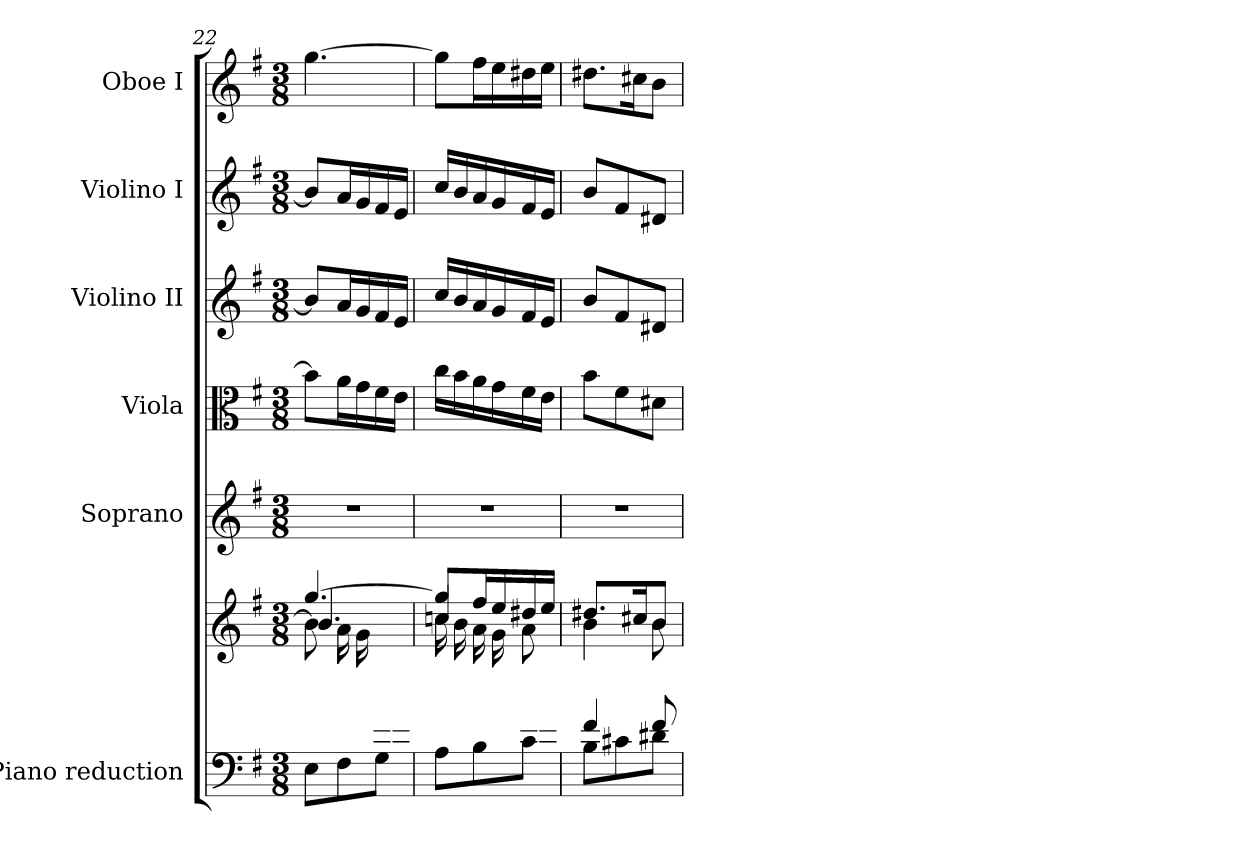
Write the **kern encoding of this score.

**kern	**kern	**kern	**kern	**kern	**kern	**kern
*part6	*part6	*part5	*part4	*part3	*part2	*part1
*staff7	*staff6	*staff5	*staff4	*staff3	*staff2	*staff1
*I"Piano reduction	*	*I"Soprano	*I"Viola	*I"Violino II	*I"Violino I	*I"Oboe I
*I'Pno	*	*	*I'Vla	*I'Vln	*I'Vln	*I'Ob
*clefF4	*clefG2	*clefG2	*clefC3	*clefG2	*clefG2	*clefG2
*k[f#]	*k[f#]	*k[f#]	*k[f#]	*k[f#]	*k[f#]	*k[f#]
*M3/8	*M3/8	*M3/8	*M3/8	*M3/8	*M3/8	*M3/8
=22	=22	=22	=22	=22	=22	=22
*^	*^	*	*	*	*	*
*	*	*	*^	*	*	*	*	*
4ryy	8E\L	[4.gg/	8b\L]	4.b/	4.r	8b\L]	8b/L]	8b/L]	[4.gg\
.	8F#\	.	16a\L	.	.	16a\L	16a/L	16a/L	.
.	.	.	16g\	.	.	16g\	16g/	16g/	.
16f#/	8G\J	.	8ryy	.	.	16f#\	16f#/	16f#/	.
16e/JJ	.	.	.	.	.	16e\JJ	16e/JJ	16e/JJ	.
=23	=23	=23	=23	=23	=23	=23	=23	=23	=23
4ryy	8A\L	8gg/L]	16ccn\LL	4cc/	4.r	16cc\LL	16cc/LL	16cc/LL	8gg\L]
.	.	.	16b\	.	.	16b\	16b/	16b/	.
.	8B\	16ff#/L	16a\	.	.	16a\	16a/	16a/	16ff#\L
.	.	16ee/	16g\	.	.	16g\	16g/	16g/	16ee\
16f#/	8c\J	16dd#X/	8ryy	8a\	.	16f#\	16f#/	16f#/	16dd#X\
16e/JJ	.	16ee/JJ	.	.	.	16e\JJ	16e/JJ	16e/JJ	16ee\JJ
*	*	*	*v	*v	*	*	*	*	*
=24	=24	=24	=24	=24	=24	=24	=24	=24
4f#/	8B\L	8.dd#X/L	4b\	4.r	8b\L	8b/L	8b/L	8.dd#X\L
.	8c#X\	.	.	.	8f#\	8f#/	8f#/	.
.	.	16cc#X/K	.	.	.	.	.	16cc#X\K
8f#/	8d#X\J	8b/J	8b\	.	8d#X\J	8d#X/J	8d#X/J	8b\J
*v	*v	*	*	*	*	*	*	*
*	*v	*v	*	*	*	*	*
=	=	=	=	=	=	=
*-	*-	*-	*-	*-	*-	*-
